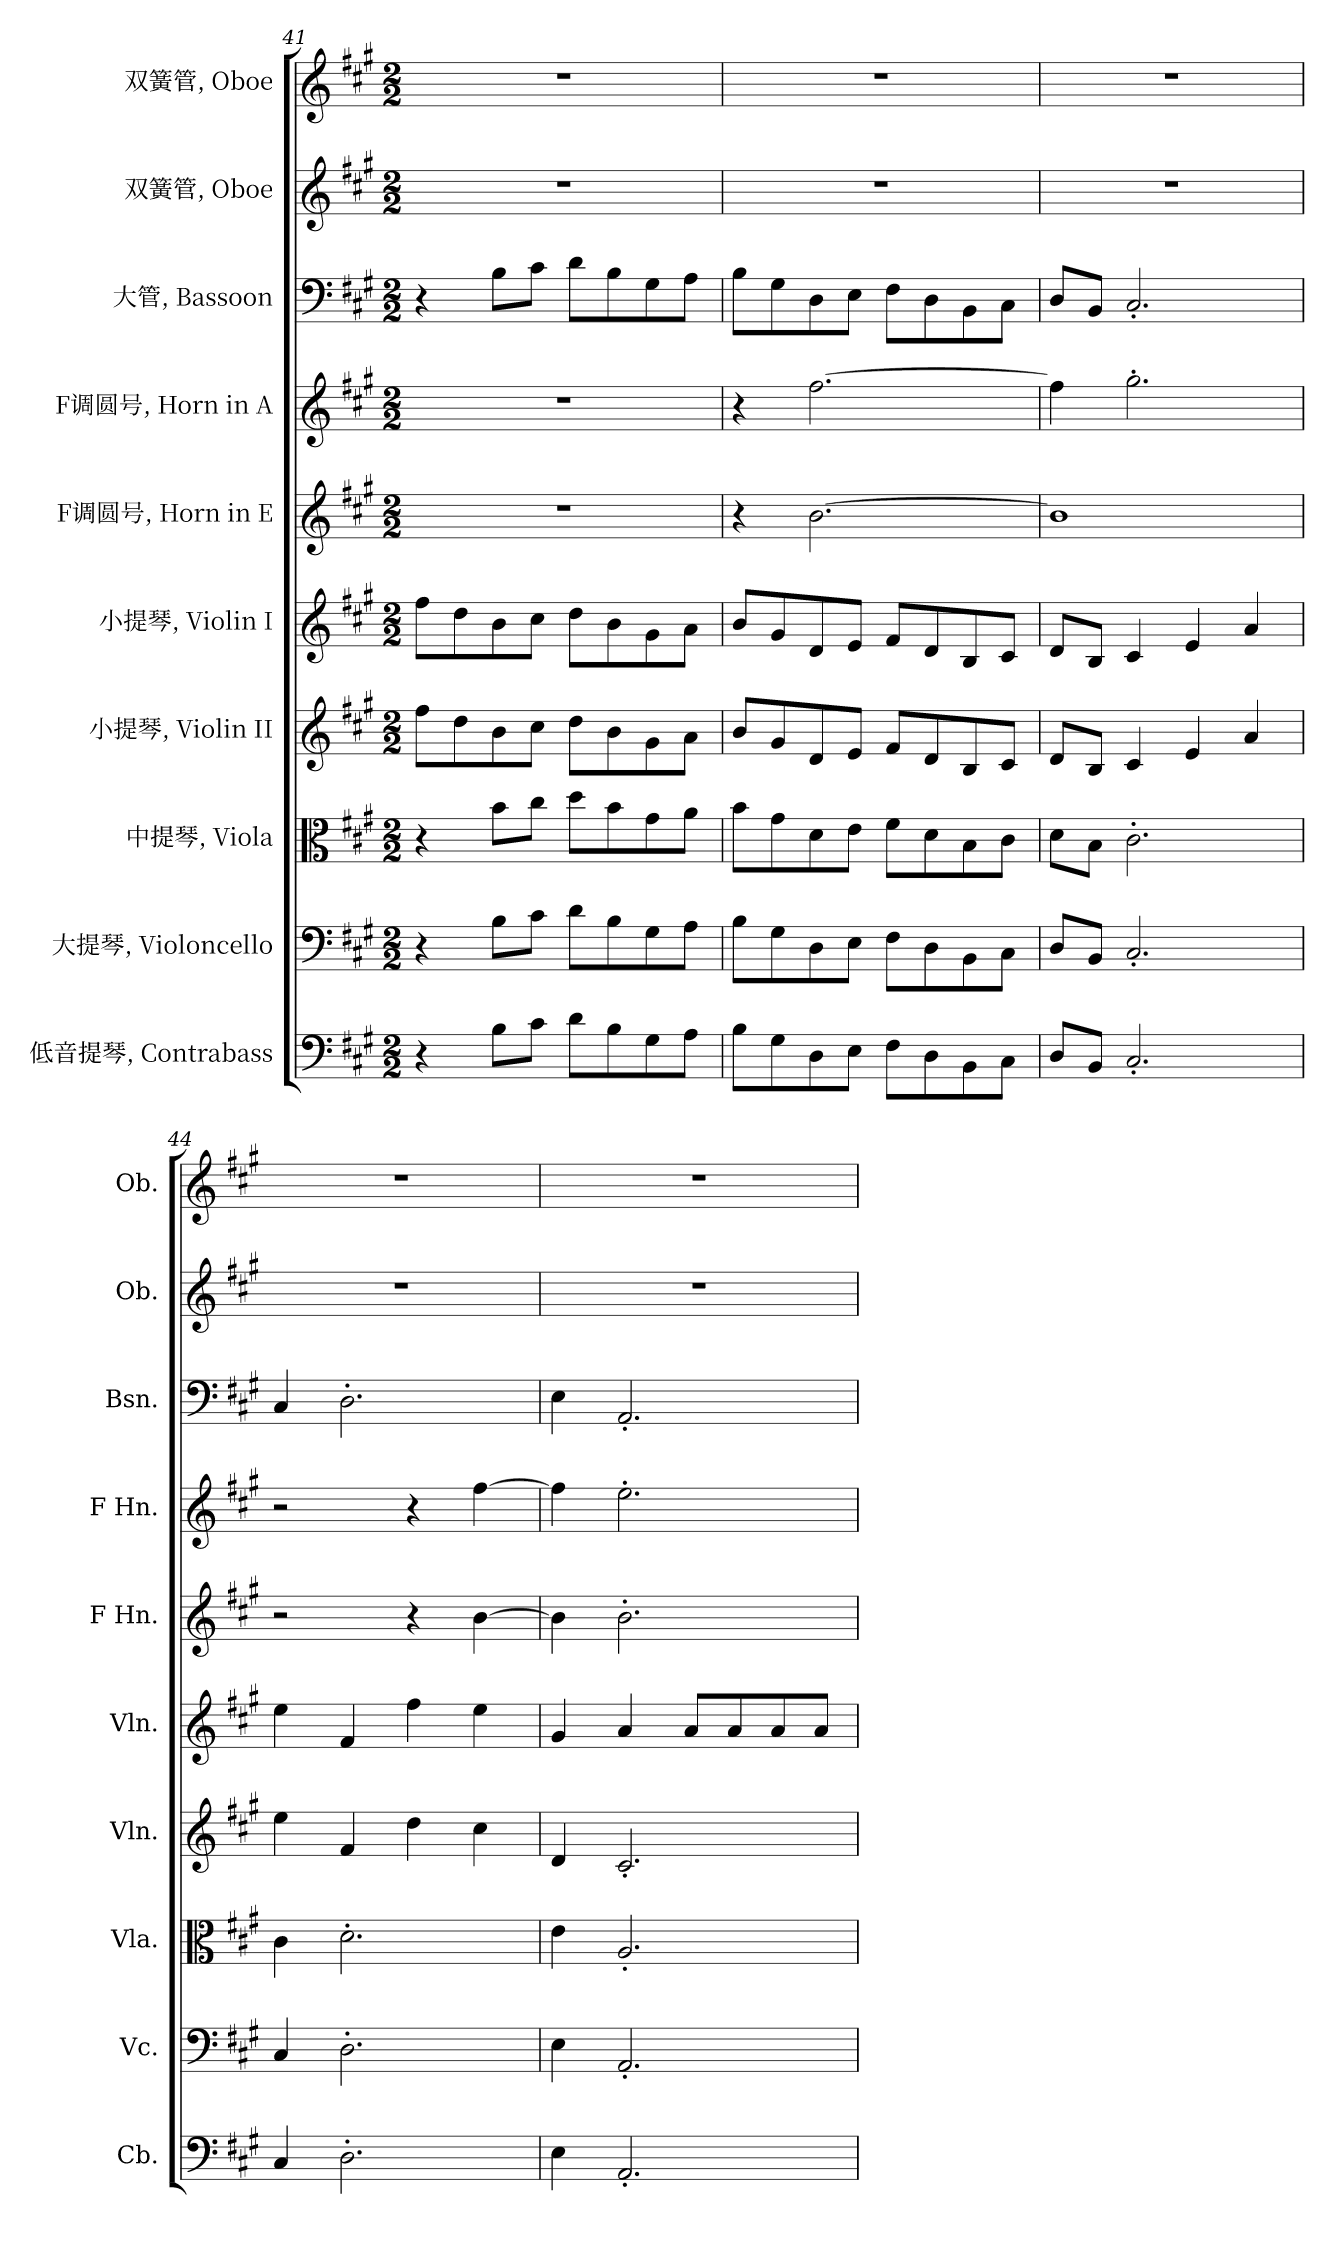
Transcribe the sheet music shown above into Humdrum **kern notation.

**kern	**kern	**kern	**kern	**kern	**kern	**kern	**kern	**kern	**kern
*part10	*part9	*part8	*part7	*part6	*part5	*part4	*part3	*part2	*part1
*staff10	*staff9	*staff8	*staff7	*staff6	*staff5	*staff4	*staff3	*staff2	*staff1
*I"低音提琴, Contrabass	*I"大提琴, Violoncello	*I"中提琴, Viola	*I"小提琴, Violin II	*I"小提琴, Violin I	*I"F调圆号, Horn in E	*I"F调圆号, Horn in A	*I"大管, Bassoon	*I"双簧管, Oboe	*I"双簧管, Oboe
*I'Cb.	*I'Vc.	*I'Vla.	*I'Vln.	*I'Vln.	*I'F Hn.	*I'F Hn.	*I'Bsn.	*I'Ob.	*I'Ob.
*clefF4	*clefF4	*clefC3	*clefG2	*clefG2	*clefG2	*clefG2	*clefF4	*clefG2	*clefG2
*ITrd7c12	*	*	*	*	*ITrd4c7	*ITrd4c7	*	*	*
*k[f#c#g#]	*k[f#c#g#]	*k[f#c#g#]	*k[f#c#g#]	*k[f#c#g#]	*k[f#c#]	*k[f#c#]	*k[f#c#g#]	*k[f#c#g#]	*k[f#c#g#]
*M2/2	*M2/2	*M2/2	*M2/2	*M2/2	*M2/2	*M2/2	*M2/2	*M2/2	*M2/2
=41	=41	=41	=41	=41	=41	=41	=41	=41	=41
4r	4r	4r	8ff#\L	8ff#\L	1r	1r	4r	1r	1r
.	.	.	8dd\	8dd\	.	.	.	.	.
8BB\L	8B\L	8b\L	8b\	8b\	.	.	8B\L	.	.
8C#\J	8c#\J	8cc#\J	8cc#\J	8cc#\J	.	.	8c#\J	.	.
8D\L	8d\L	8dd\L	8dd\L	8dd\L	.	.	8d\L	.	.
8BB\	8B\	8b\	8b\	8b\	.	.	8B\	.	.
8GG#\	8G#\	8g#\	8g#\	8g#\	.	.	8G#\	.	.
8AA\J	8A\J	8a\J	8a\J	8a\J	.	.	8A\J	.	.
=42	=42	=42	=42	=42	=42	=42	=42	=42	=42
8BB\L	8B\L	8b\L	8b/L	8b/L	4r	4r	8B\L	1r	1r
8GG#\	8G#\	8g#\	8g#/	8g#/	.	.	8G#\	.	.
8DD\	8D\	8d\	8d/	8d/	[2.e\	[2.b\	8D\	.	.
8EE\J	8E\J	8e\J	8e/J	8e/J	.	.	8E\J	.	.
8FF#\L	8F#\L	8f#\L	8f#/L	8f#/L	.	.	8F#\L	.	.
8DD\	8D\	8d\	8d/	8d/	.	.	8D\	.	.
8BBB\	8BB\	8B\	8B/	8B/	.	.	8BB\	.	.
8CC#\J	8C#\J	8c#\J	8c#/J	8c#/J	.	.	8C#\J	.	.
=43	=43	=43	=43	=43	=43	=43	=43	=43	=43
8DD/L	8D/L	8d\L	8d/L	8d/L	1e]	4b\]	8D/L	1r	1r
8BBB/J	8BB/J	8B\J	8B/J	8B/J	.	.	8BB/J	.	.
2.CC#'/	2.C#'/	2.c#'\	4c#/	4c#/	.	2.cc#'\	2.C#'/	.	.
.	.	.	4e/	4e/	.	.	.	.	.
.	.	.	4a/	4a/	.	.	.	.	.
=44	=44	=44	=44	=44	=44	=44	=44	=44	=44
4CC#/	4C#/	4c#\	4ee\	4ee\	2r	2r	4C#/	1r	1r
2.DD'\	2.D'\	2.d'\	4f#/	4f#/	.	.	2.D'\	.	.
.	.	.	4dd\	4ff#\	4r	4r	.	.	.
.	.	.	4cc#\	4ee\	[4e\	[4b\	.	.	.
!!LO:PB:g=z
=45	=45	=45	=45	=45	=45	=45	=45	=45	=45
4EE\	4E\	4e\	4d/	4g#/	4e\]	4b\]	4E\	1r	1r
2.AAA'/	2.AA'/	2.A'/	2.c#'/	4a/	2.e'\	2.a'\	2.AA'/	.	.
.	.	.	.	8a/L	.	.	.	.	.
.	.	.	.	8a/	.	.	.	.	.
.	.	.	.	8a/	.	.	.	.	.
.	.	.	.	8a/J	.	.	.	.	.
=	=	=	=	=	=	=	=	=	=
*-	*-	*-	*-	*-	*-	*-	*-	*-	*-
